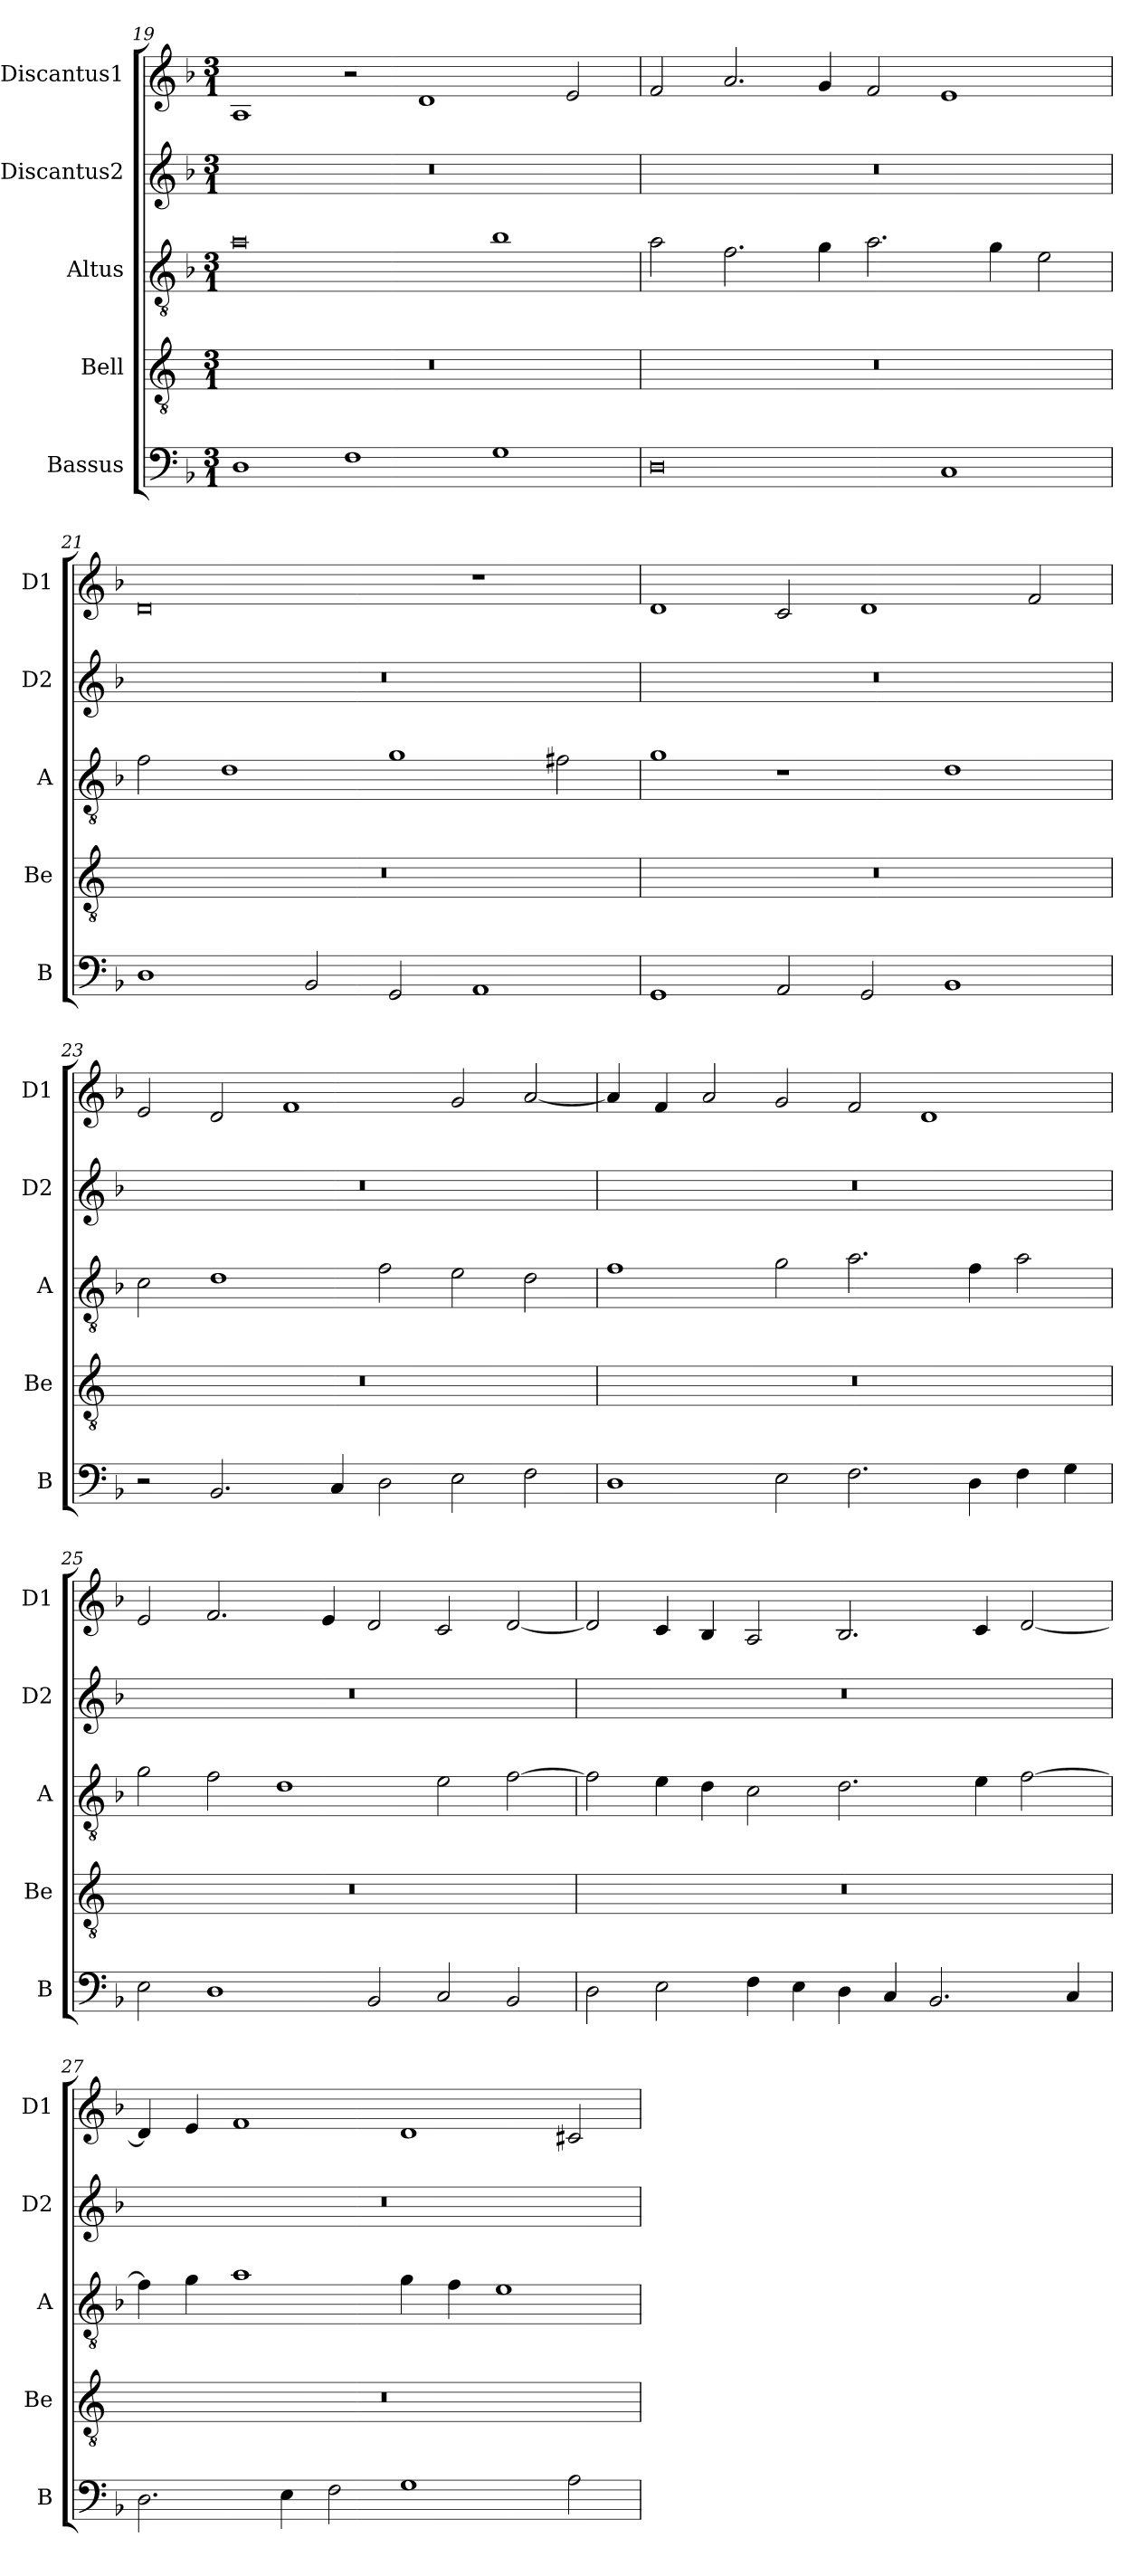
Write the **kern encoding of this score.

**kern	**kern	**kern	**kern	**kern
*part5	*part4	*part3	*part2	*part1
*staff5	*staff4	*staff3	*staff2	*staff1
*I"Bassus	*I"Bell	*I"Altus	*I"Discantus2	*I"Discantus1
*I'B	*I'Be	*I'A	*I'D2	*I'D1
*clefF4	*clefGv2	*clefGv2	*clefG2	*clefG2
*k[b-]	*k[]	*k[b-]	*k[b-]	*k[b-]
*M3/1	*M3/1	*M3/1	*M3/1	*M3/1
=19	=19	=19	=19	=19
1D	0.r	0a	0.r	1A
1F	.	.	.	2r
.	.	.	.	1d
1G	.	1b-	.	.
.	.	.	.	2e/
=20	=20	=20	=20	=20
0D	0.r	2a\	0.r	2f/
.	.	2.f\	.	2.a/
.	.	4g\	.	4g/
.	.	2.a\	.	2f/
1C	.	.	.	1e
.	.	4g\	.	.
.	.	2e\	.	.
=21	=21	=21	=21	=21
1D	0.r	2f\	0.r	0d
.	.	1d	.	.
2BB-/	.	.	.	.
2GG/	.	1g	.	.
1AA	.	.	.	1r
.	.	2f#X\	.	.
=22	=22	=22	=22	=22
1GG	0.r	1g	0.r	1d
2AA/	.	1r	.	2c/
2GG/	.	.	.	1d
1BB-	.	1d	.	.
.	.	.	.	2f/
=23	=23	=23	=23	=23
2r	0.r	2c\	0.r	2e/
2.BB-/	.	1d	.	2d/
.	.	.	.	1f
4C/	.	.	.	.
2D\	.	2f\	.	.
2E\	.	2e\	.	2g/
2F\	.	2d\	.	[2a/
=24	=24	=24	=24	=24
1D	0.r	1f	0.r	4a/]
.	.	.	.	4f/
.	.	.	.	2a/
2E\	.	2g\	.	2g/
2.F\	.	2.a\	.	2f/
.	.	.	.	1d
4D\	.	4f\	.	.
4F\	.	2a\	.	.
4G\	.	.	.	.
=25	=25	=25	=25	=25
2E\	0.r	2g\	0.r	2e/
1D	.	2f\	.	2.f/
.	.	1d	.	.
.	.	.	.	4e/
2BB-/	.	.	.	2d/
2C/	.	2e\	.	2c/
2BB-/	.	[2f\	.	[2d/
=26	=26	=26	=26	=26
2D\	0.r	2f\]	0.r	2d/]
2E\	.	4e\	.	4c/
.	.	4d\	.	4B-/
4F\	.	2c\	.	2A/
4E\	.	.	.	.
4D\	.	2.d\	.	2.B-/
4C/	.	.	.	.
2.BB-/	.	.	.	.
.	.	4e\	.	4c/
.	.	[2f\	.	[2d/
4C/	.	.	.	.
=27	=27	=27	=27	=27
2.D\	0.r	4f\]	0.r	4d/]
.	.	4g\	.	4e/
.	.	1a	.	1f
4E\	.	.	.	.
2F\	.	.	.	.
1G	.	4g\	.	1d
.	.	4f\	.	.
.	.	1e	.	.
2A\	.	.	.	2c#X/
=	=	=	=	=
*-	*-	*-	*-	*-
